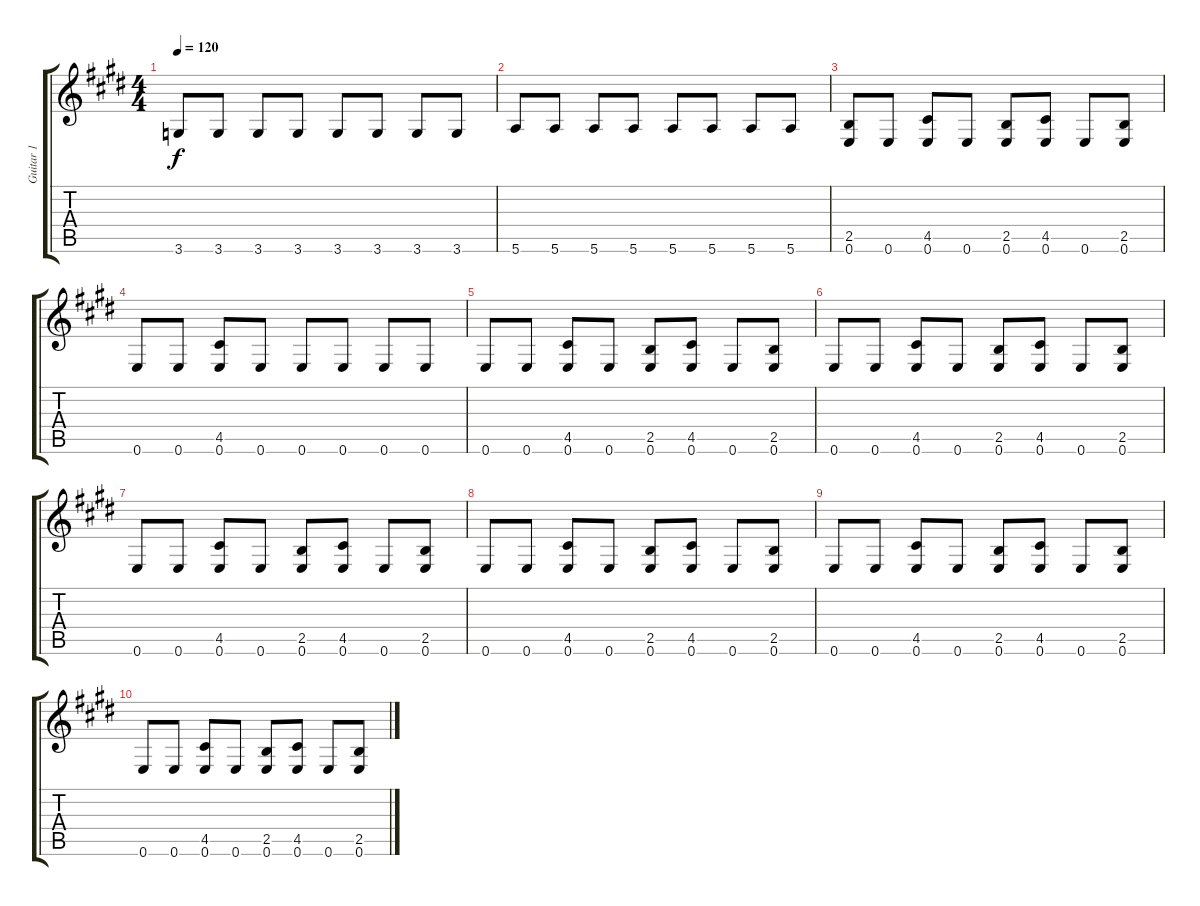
\track ("Guitar 1" "Guitar 1") {instrument electricguitarmuted}
\staff {score tabs}
\tuning (E4 B3 G3 D3 A2 E2) {hide}
\ts (4 4)
\tempo 120
\clef g2
\ks e
3.6.8{dy f} 3.6.8 3.6.8 3.6.8 3.6.8 3.6.8 3.6.8 3.6.8 |
5.6.8 5.6.8 5.6.8 5.6.8 5.6.8 5.6.8 5.6.8 5.6.8 |
(2.5 0.6).8 0.6.8 (4.5 0.6).8 0.6.8 (2.5 0.6).8 (4.5 0.6).8 0.6.8 (2.5 0.6).8 |
0.6.8 0.6.8 (4.5 0.6).8 0.6.8 0.6.8 0.6.8 0.6.8 0.6.8 |
0.6.8 0.6.8 (4.5 0.6).8 0.6.8 (2.5 0.6).8 (4.5 0.6).8 0.6.8 (2.5 0.6).8 |
0.6.8 0.6.8 (4.5 0.6).8 0.6.8 (2.5 0.6).8 (4.5 0.6).8 0.6.8 (2.5 0.6).8 |
0.6.8 0.6.8 (4.5 0.6).8 0.6.8 (2.5 0.6).8 (4.5 0.6).8 0.6.8 (2.5 0.6).8 |
0.6.8 0.6.8 (4.5 0.6).8 0.6.8 (2.5 0.6).8 (4.5 0.6).8 0.6.8 (2.5 0.6).8 |
0.6.8 0.6.8 (4.5 0.6).8 0.6.8 (2.5 0.6).8 (4.5 0.6).8 0.6.8 (2.5 0.6).8 |
0.6.8 0.6.8 (4.5 0.6).8 0.6.8 (2.5 0.6).8 (4.5 0.6).8 0.6.8 (2.5 0.6).8
